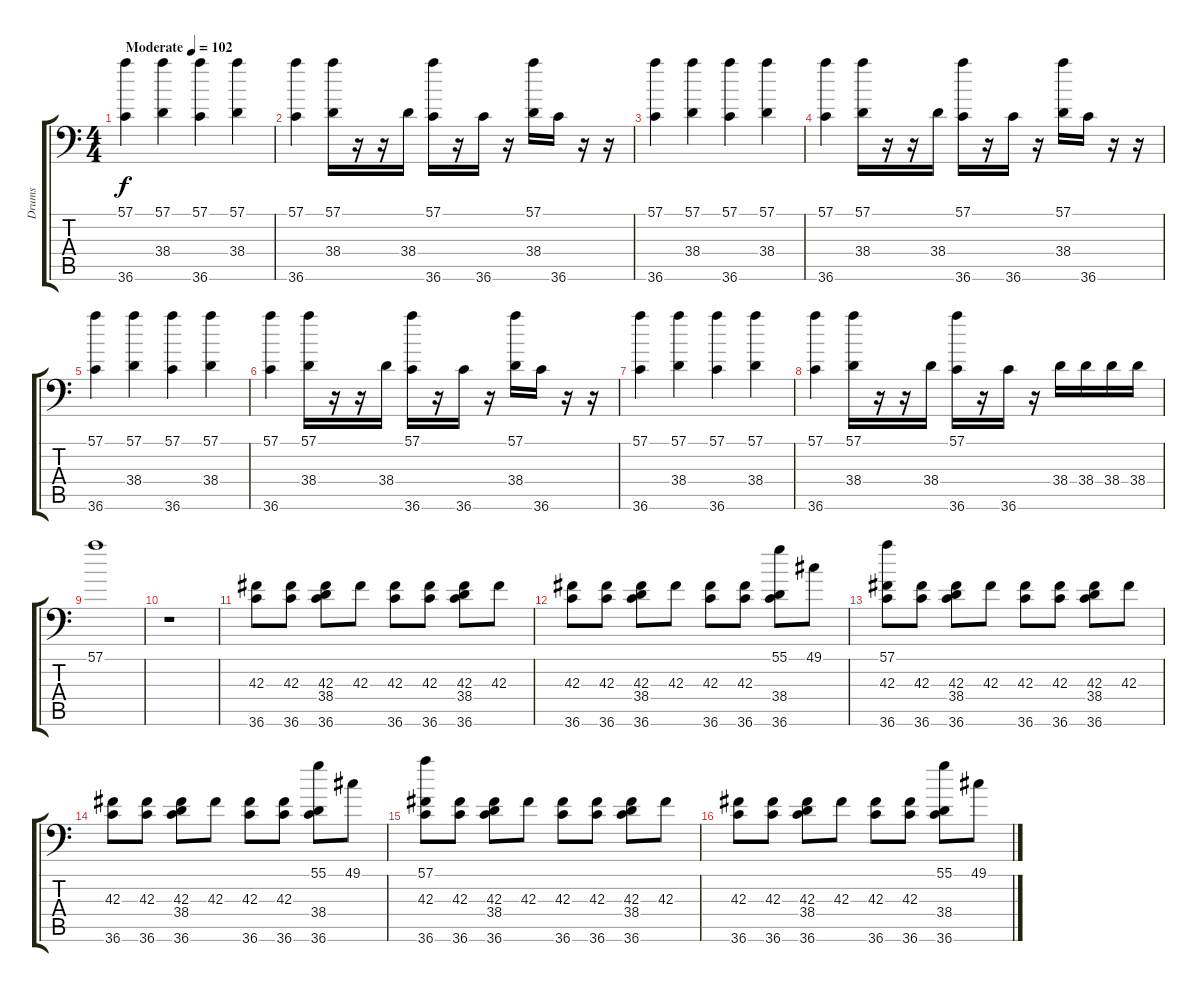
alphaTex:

\track ("Drums" "Drums") {instrument acousticgrandpiano}
\staff {score tabs}
\tuning (C-1 C-1 C-1 C-1 C-1 C-1) {hide}
\ts (4 4)
\tempo (102 "Moderate")
\clef f4
\ks c
(57.1 36.6).4{dy f instrument acousticgrandpiano} (57.1 38.4).4 (57.1 36.6).4 (57.1 38.4).4 |
(57.1 36.6).4 (57.1 38.4).16 r.16 r.16 38.4.16 (57.1 36.6).16 r.16 36.6.16 r.16 (57.1 38.4).16 36.6.16 r.16 r.16 |
(57.1 36.6).4 (57.1 38.4).4 (57.1 36.6).4 (57.1 38.4).4 |
(57.1 36.6).4 (57.1 38.4).16 r.16 r.16 38.4.16 (57.1 36.6).16 r.16 36.6.16 r.16 (57.1 38.4).16 36.6.16 r.16 r.16 |
(57.1 36.6).4 (57.1 38.4).4 (57.1 36.6).4 (57.1 38.4).4 |
(57.1 36.6).4 (57.1 38.4).16 r.16 r.16 38.4.16 (57.1 36.6).16 r.16 36.6.16 r.16 (57.1 38.4).16 36.6.16 r.16 r.16 |
(57.1 36.6).4 (57.1 38.4).4 (57.1 36.6).4 (57.1 38.4).4 |
(57.1 36.6).4 (57.1 38.4).16 r.16 r.16 38.4.16 (57.1 36.6).16 r.16 36.6.16 r.16 38.4.16 38.4.16 38.4.16 38.4.16 |
57.1.1 |
r.1 |
(42.3 36.6).8 (42.3 36.6).8 (42.3 38.4 36.6).8 42.3.8 (42.3 36.6).8 (42.3 36.6).8 (42.3 38.4 36.6).8 42.3.8 |
(42.3 36.6).8 (42.3 36.6).8 (42.3 38.4 36.6).8 42.3.8 (42.3 36.6).8 (42.3 36.6).8 (55.1 38.4 36.6).8 49.1.8 |
(57.1 42.3 36.6).8 (42.3 36.6).8 (42.3 38.4 36.6).8 42.3.8 (42.3 36.6).8 (42.3 36.6).8 (42.3 38.4 36.6).8 42.3.8 |
(42.3 36.6).8 (42.3 36.6).8 (42.3 38.4 36.6).8 42.3.8 (42.3 36.6).8 (42.3 36.6).8 (55.1 38.4 36.6).8 49.1.8 |
(57.1 42.3 36.6).8 (42.3 36.6).8 (42.3 38.4 36.6).8 42.3.8 (42.3 36.6).8 (42.3 36.6).8 (42.3 38.4 36.6).8 42.3.8 |
(42.3 36.6).8 (42.3 36.6).8 (42.3 38.4 36.6).8 42.3.8 (42.3 36.6).8 (42.3 36.6).8 (55.1 38.4 36.6).8 49.1.8
